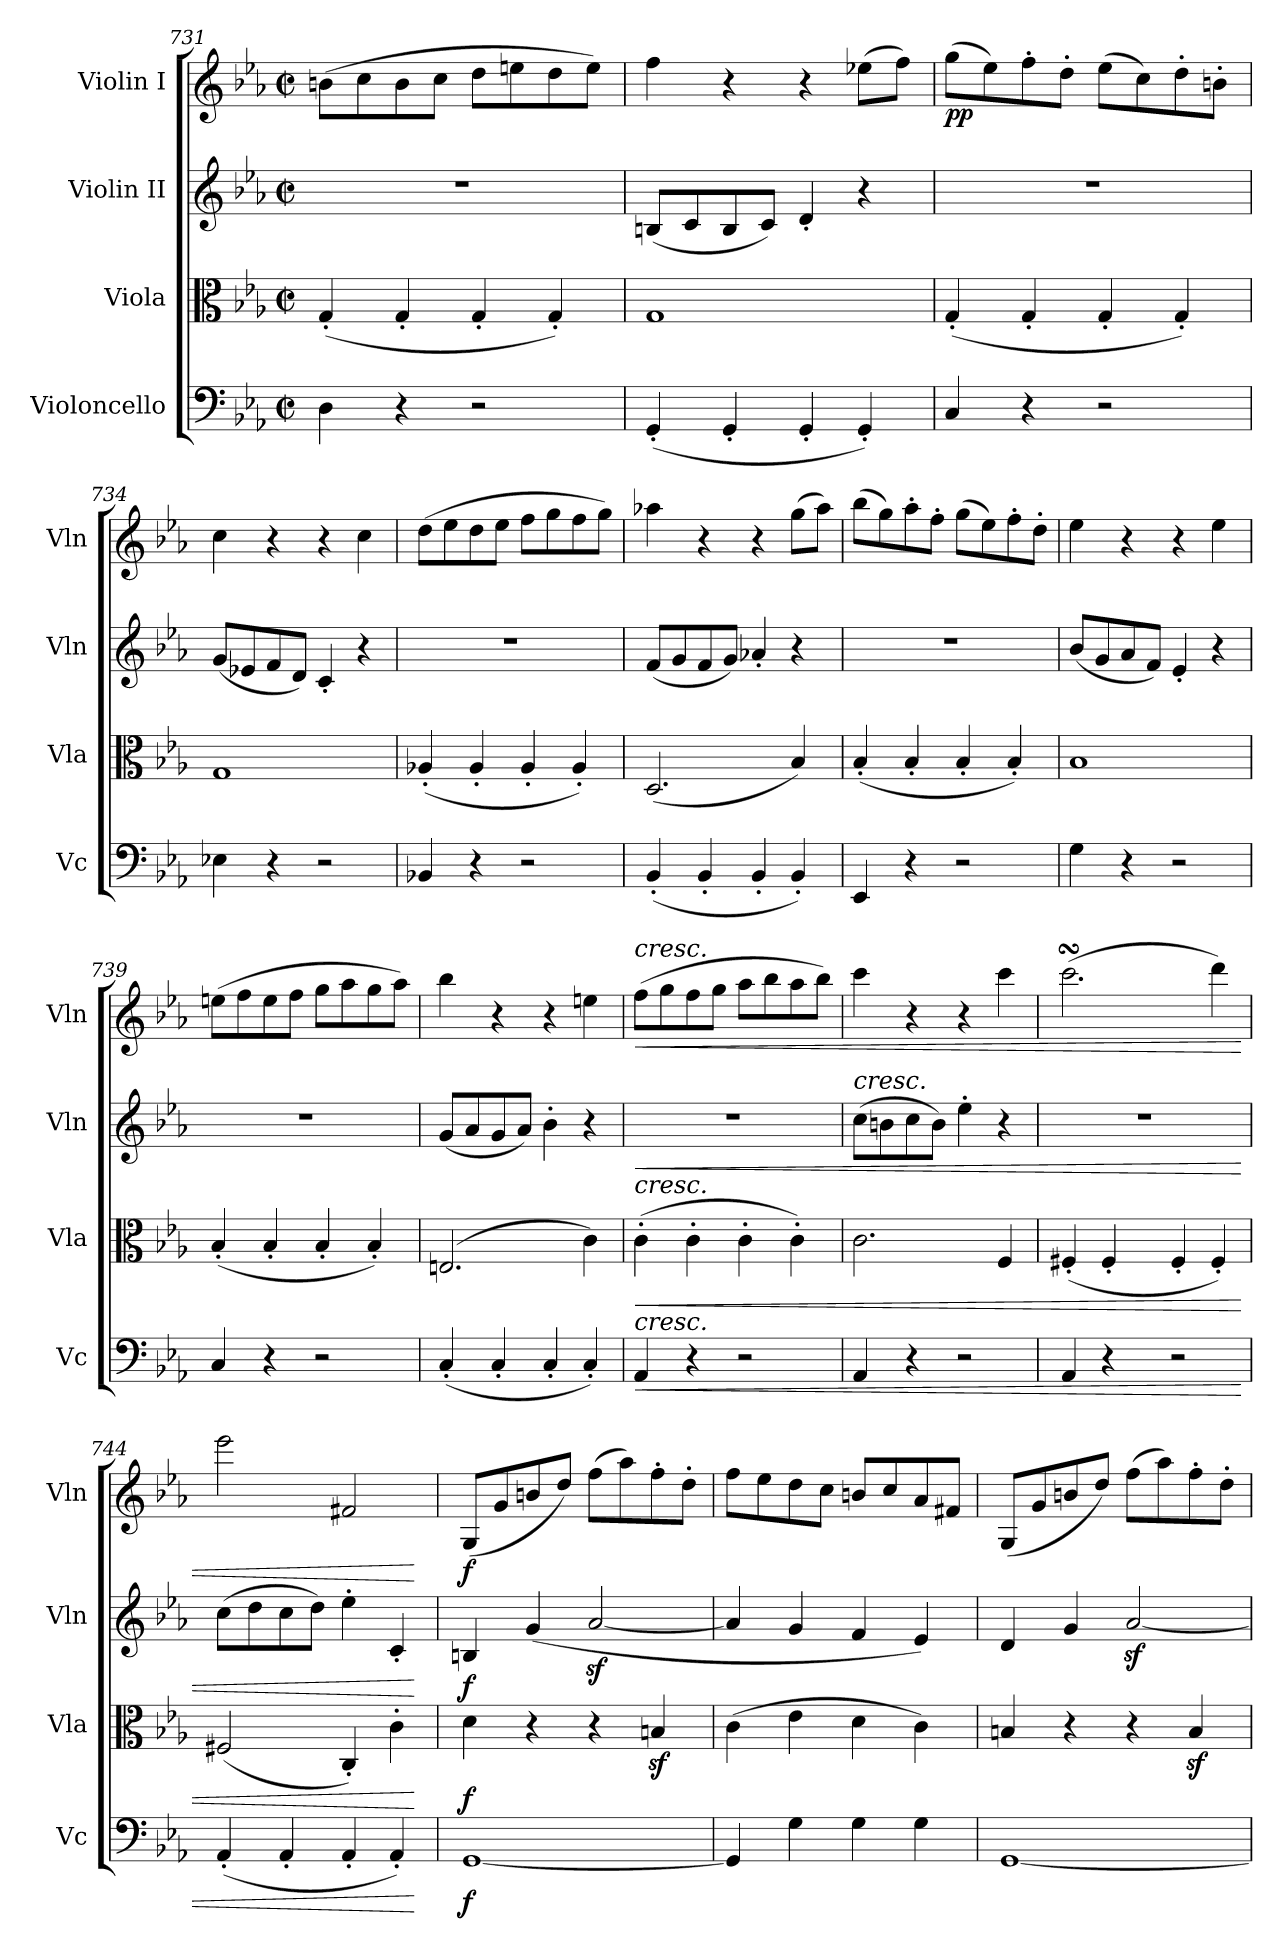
**kern	**dynam	**kern	**dynam	**kern	**dynam	**kern	**dynam
*part4	*part4	*part3	*part3	*part2	*part2	*part1	*part1
*staff4	*staff4	*staff3	*staff3	*staff2	*staff2	*staff1	*staff1
*I"Violoncello	*	*I"Viola	*	*I"Violin II	*	*I"Violin I	*
*I'Vc	*	*I'Vla	*	*I'Vln	*	*I'Vln	*
*clefF4	*	*clefC3	*	*clefG2	*	*clefG2	*
*k[b-e-a-]	*	*k[b-e-a-]	*	*k[b-e-a-]	*	*k[b-e-a-]	*
*M2/2	*	*M2/2	*	*M2/2	*	*M2/2	*
*met(c|)	*	*met(c|)	*	*met(c|)	*	*met(c|)	*
=731	=731	=731	=731	=731	=731	=731	=731
4D\	.	(4G'/	.	1r	.	(8bn\L	.
.	.	.	.	.	.	8cc\	.
4r	.	4G'/	.	.	.	8b\	.
.	.	.	.	.	.	8cc\J	.
2r	.	4G'/	.	.	.	8dd\L	.
.	.	.	.	.	.	8een\	.
.	.	4G'/)	.	.	.	8dd\	.
.	.	.	.	.	.	8ee\J)	.
=732	=732	=732	=732	=732	=732	=732	=732
(4GG'/	.	1G	.	(8Bn/L	.	4ff\	.
.	.	.	.	8c/	.	.	.
4GG'/	.	.	.	8B/	.	4r	.
.	.	.	.	8c/J)	.	.	.
4GG'/	.	.	.	4d'/	.	4r	.
4GG'/)	.	.	.	4r	.	(8ee-X\L	.
.	.	.	.	.	.	8ff\J)	.
!!LO:LB:g=z
=733	=733	=733	=733	=733	=733	=733	=733
!	!	!	!	!	!	!	!LO:DY:b
4C/	.	(4G'/	.	1r	.	(8gg\L	pp
.	.	.	.	.	.	8ee-\)	.
4r	.	4G'/	.	.	.	8ff'\	.
.	.	.	.	.	.	8dd'\J	.
2r	.	4G'/	.	.	.	(8ee-\L	.
.	.	.	.	.	.	8cc\)	.
.	.	4G'/)	.	.	.	8dd'\	.
.	.	.	.	.	.	8bn'\J	.
=734	=734	=734	=734	=734	=734	=734	=734
4E-X\	.	1G	.	(8g/L	.	4cc\	.
.	.	.	.	8e-X/	.	.	.
4r	.	.	.	8f/	.	4r	.
.	.	.	.	8d/J)	.	.	.
2r	.	.	.	4c'/	.	4r	.
.	.	.	.	4r	.	4cc\	.
=735	=735	=735	=735	=735	=735	=735	=735
4BB-X/	.	(4A-X'/	.	1r	.	(8dd\L	.
.	.	.	.	.	.	8ee-\	.
4r	.	4A-'/	.	.	.	8dd\	.
.	.	.	.	.	.	8ee-\J	.
2r	.	4A-'/	.	.	.	8ff\L	.
.	.	.	.	.	.	8gg\	.
.	.	4A-'/)	.	.	.	8ff\	.
.	.	.	.	.	.	8gg\J)	.
=736	=736	=736	=736	=736	=736	=736	=736
(4BB-'/	.	(2.D/	.	(8f/L	.	4aa-X\	.
.	.	.	.	8g/	.	.	.
4BB-'/	.	.	.	8f/	.	4r	.
.	.	.	.	8g/J)	.	.	.
4BB-'/	.	.	.	4a-X'/	.	4r	.
4BB-'/)	.	4B-/)	.	4r	.	(8gg\L	.
.	.	.	.	.	.	8aa-\J)	.
=737	=737	=737	=737	=737	=737	=737	=737
4EE-/	.	(4B-'/	.	1r	.	(8bb-\L	.
.	.	.	.	.	.	8gg\)	.
4r	.	4B-'/	.	.	.	8aa-'\	.
.	.	.	.	.	.	8ff'\J	.
2r	.	4B-'/	.	.	.	(8gg\L	.
.	.	.	.	.	.	8ee-\)	.
.	.	4B-'/)	.	.	.	8ff'\	.
.	.	.	.	.	.	8dd'\J	.
!!LO:LB:g=z
=738	=738	=738	=738	=738	=738	=738	=738
4G\	.	1B-	.	(8b-/L	.	4ee-\	.
.	.	.	.	8g/	.	.	.
4r	.	.	.	8a-/	.	4r	.
.	.	.	.	8f/J)	.	.	.
2r	.	.	.	4e-'/	.	4r	.
.	.	.	.	4r	.	4ee-\	.
=739	=739	=739	=739	=739	=739	=739	=739
4C/	.	(4B-'/	.	1r	.	(8een\L	.
.	.	.	.	.	.	8ff\	.
4r	.	4B-'/	.	.	.	8ee\	.
.	.	.	.	.	.	8ff\J	.
2r	.	4B-'/	.	.	.	8gg\L	.
.	.	.	.	.	.	8aa-\	.
.	.	4B-'/)	.	.	.	8gg\	.
.	.	.	.	.	.	8aa-\J)	.
=740	=740	=740	=740	=740	=740	=740	=740
(4C'/	.	(2.En/	.	(8g/L	.	4bb-\	.
.	.	.	.	8a-/	.	.	.
4C'/	.	.	.	8g/	.	4r	.
.	.	.	.	8a-/J)	.	.	.
4C'/	.	.	.	4b-'\	.	4r	.
4C'/)	.	4c\)	.	4r	.	4een\	.
=741	=741	=741	=741	=741	=741	=741	=741
!	!	!	!	!	!	!LO:TX:a:i:t=cresc.	!
!	!	!LO:TX:a:i:t=cresc.	!	!	!	!	!
!LO:TX:a:i:t=cresc.	!	!	!	!	!	!	!
!	!LO:HP:b	!	!LO:HP:b	!	!LO:HP:b	!	!LO:HP:b
4AA-/	<	(4c'\	<	1r	<	(8ff\L	<
.	.	.	.	.	.	8gg\	.
4r	.	4c'\	.	.	.	8ff\	.
.	.	.	.	.	.	8gg\J	.
2r	.	4c'\	.	.	.	8aa-\L	.
.	.	.	.	.	.	8bb-\	.
.	.	4c'\)	.	.	.	8aa-\	.
.	.	.	.	.	.	8bb-\J)	.
=742	=742	=742	=742	=742	=742	=742	=742
!	!	!	!	!LO:TX:a:i:t=cresc.	!	!	!
4AA-/	.	2.c\	.	(8cc\L	.	4ccc\	.
.	.	.	.	8bn\	.	.	.
4r	.	.	.	8cc\	.	4r	.
.	.	.	.	8b\J)	.	.	.
2r	.	.	.	4ee-'\	.	4r	.
.	.	4F/	.	4r	.	4ccc\	.
!!LO:PB:g=z
=743	=743	=743	=743	=743	=743	=743	=743
*	*	*	*	*	*	*^	*
4AA-/	.	(4F#X'/	.	1r	.	(2.cccsSSS\	4cccyy	.
*	*	*	*	*	*	*	*Xtuplet	*
4r	.	4F#'/	.	.	.	.	12dddyy	.
.	.	.	.	.	.	.	12cccyy	.
.	.	.	.	.	.	.	12bbnyy	.
2r	.	4F#'/	.	.	.	.	4cccyy	.
.	.	4F#'/)	.	.	.	4ddd\)	4ryy	.
*	*	*	*	*	*	*v	*v	*
=744	=744	=744	=744	=744	=744	=744	=744
(4AA-'/	.	(2F#X/	.	(8cc\L	.	2eee-\	.
.	.	.	.	8dd\	.	.	.
4AA-'/	.	.	.	8cc\	.	.	.
.	.	.	.	8dd\J)	.	.	.
4AA-'/	.	4C'/)	.	4ee-'\	.	2f#X/	.
4AA-'/)	.	4c'\	.	4c'/	.	.	.
.	[	.	[	.	[	.	[
=745	=745	=745	=745	=745	=745	=745	=745
!	!LO:DY:b	!	!LO:DY:b	!	!LO:DY:b	!	!LO:DY:b
[1GG	f	4d\	f	4Bn/	f	(8G/L	f
.	.	.	.	.	.	8g/	.
.	.	4r	.	(4g/	.	8bn/	.
.	.	.	.	.	.	8dd/J)	.
.	.	4r	.	[2a-z</	.	(8ff\L	.
.	.	.	.	.	.	8aa-\)	.
.	.	4Bnz</	.	.	.	8ff'\	.
.	.	.	.	.	.	8dd'\J	.
=746	=746	=746	=746	=746	=746	=746	=746
4GG/]	.	(4c\	.	4a-/]	.	8ff\L	.
.	.	.	.	.	.	8ee-\	.
4G\	.	4e-\	.	4g/	.	8dd\	.
.	.	.	.	.	.	8cc\J	.
4G\	.	4d\	.	4f/	.	8bn/L	.
.	.	.	.	.	.	8cc/	.
4G\	.	4c\)	.	4e-/)	.	8a-/	.
.	.	.	.	.	.	8f#X/J	.
=747	=747	=747	=747	=747	=747	=747	=747
[1GG	.	4Bn/	.	4d/	.	(8G/L	.
.	.	.	.	.	.	8g/	.
.	.	4r	.	4g/	.	8bn/	.
.	.	.	.	.	.	8dd/J)	.
.	.	4r	.	[2a-z</	.	(8ff\L	.
.	.	.	.	.	.	8aa-\)	.
.	.	4Bz</	.	.	.	8ff'\	.
.	.	.	.	.	.	8dd'\J	.
=	=	=	=	=	=	=	=
*-	*-	*-	*-	*-	*-	*-	*-
